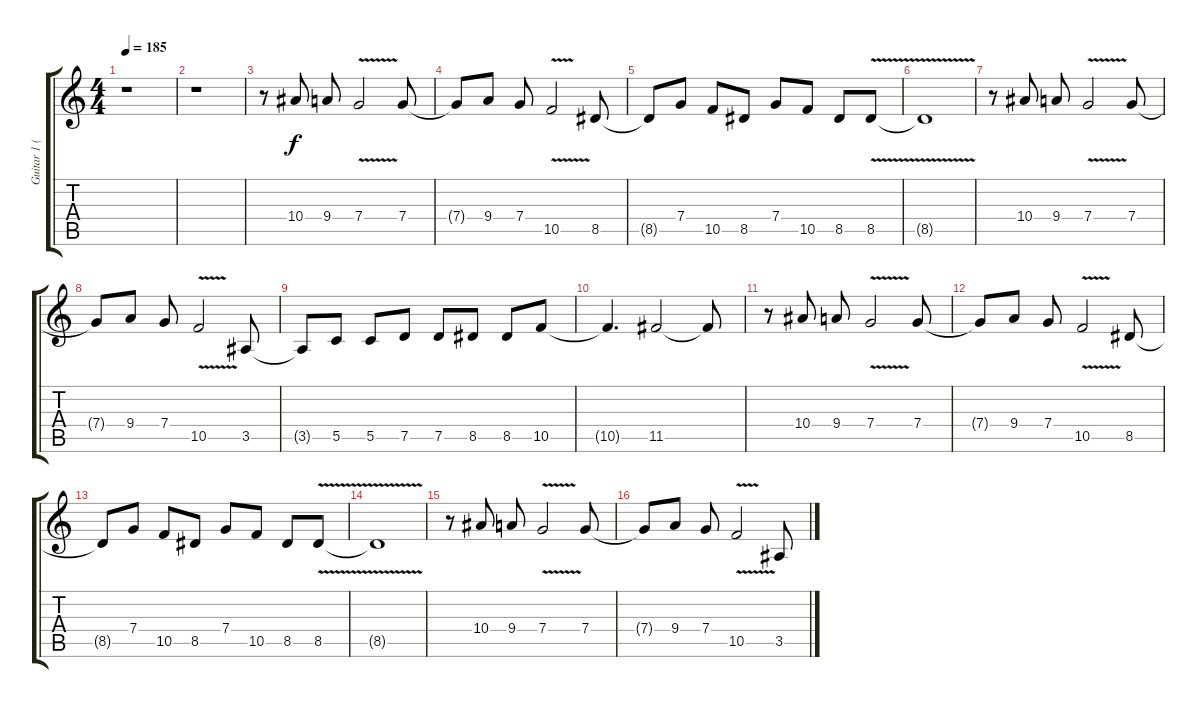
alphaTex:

\track ("Guitar 1 (Lead)" "Guitar 1 (") {instrument distortionguitar}
\staff {score tabs}
\tuning (D4 A3 F3 C3 G2 C2) {hide}
\ts (4 4)
\tempo 185
\clef g2
\ks c
r.1{dy f} |
r.1 |
r.8{balance 2} 10.4.8 9.4.8 7.4{v}.2 7.4.8 |
7.4{t}.8 9.4.8 7.4.8 10.5{v}.2 8.5.8 |
8.5{t}.8 7.4.8 10.5.8 8.5.8 7.4.8 10.5.8 8.5.8 8.5{v}.8 |
8.5{t}.1 |
r.8 10.4.8 9.4.8 7.4{v}.2 7.4.8 |
7.4{t}.8 9.4.8 7.4.8 10.5{v}.2 3.5.8 |
3.5{t}.8 5.5.8 5.5.8 7.5.8 7.5.8 8.5.8 8.5.8 10.5.8 |
10.5{t}.4{d} 11.5.2 11.5{t}.8 |
r.8 10.4.8 9.4.8 7.4{v}.2 7.4.8 |
7.4{t}.8 9.4.8 7.4.8 10.5{v}.2 8.5.8 |
8.5{t}.8 7.4.8 10.5.8 8.5.8 7.4.8 10.5.8 8.5.8 8.5{v}.8 |
8.5{t}.1 |
r.8 10.4.8 9.4.8 7.4{v}.2 7.4.8 |
7.4{t}.8 9.4.8 7.4.8 10.5{v}.2 3.5.8
